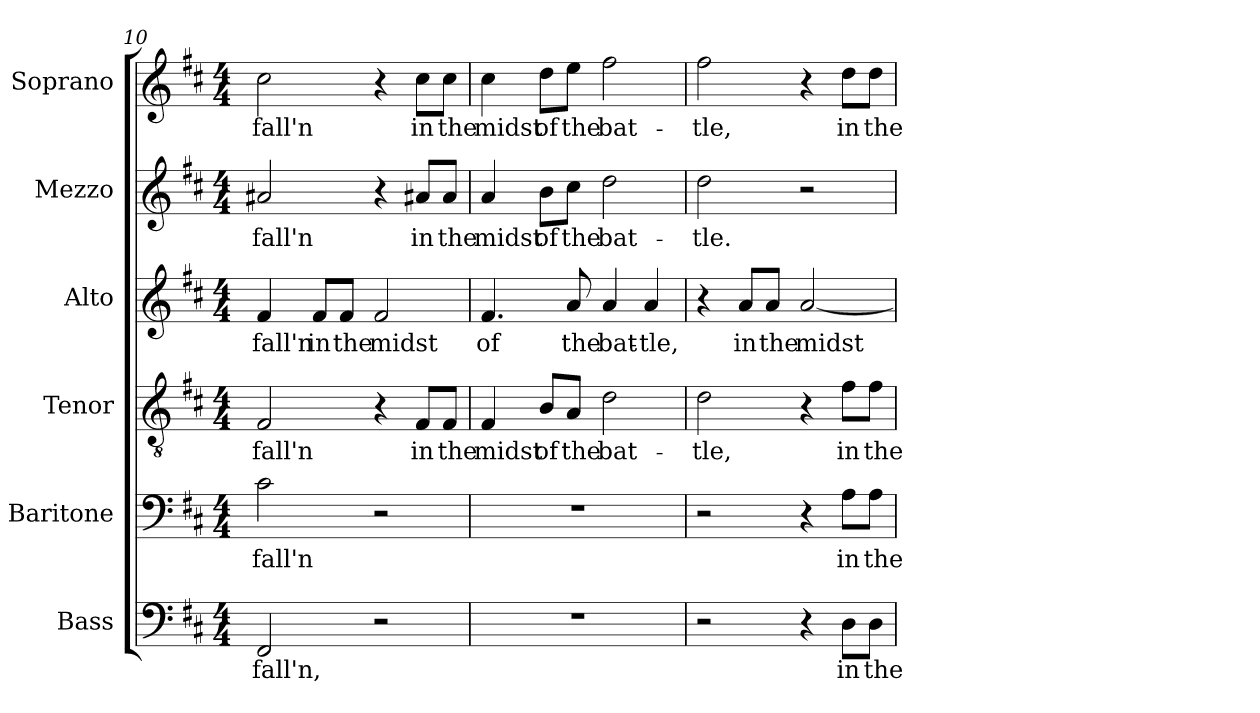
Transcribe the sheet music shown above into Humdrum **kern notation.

**kern	**text	**kern	**text	**kern	**text	**kern	**text	**kern	**text	**kern	**text
*part6	*part6	*part5	*part5	*part4	*part4	*part3	*part3	*part2	*part2	*part1	*part1
*staff6	*staff6	*staff5	*staff5	*staff4	*staff4	*staff3	*staff3	*staff2	*staff2	*staff1	*staff1
*I"Bass	*	*I"Baritone	*	*I"Tenor	*	*I"Alto	*	*I"Mezzo	*	*I"Soprano	*
*I'B	*	*I'Bar	*	*I'T.	*	*I'A	*	*I'M	*	*I'S	*
*clefF4	*	*clefF4	*	*clefGv2	*	*clefG2	*	*clefG2	*	*clefG2	*
*	*	*	*	*ITrd7c12	*	*	*	*	*	*	*
*k[f#c#]	*	*k[f#c#]	*	*k[f#c#]	*	*k[f#c#]	*	*k[f#c#]	*	*k[f#c#]	*
*D:	*	*D:	*	*D:	*	*D:	*	*D:	*	*D:	*
*M4/4	*	*M4/4	*	*M4/4	*	*M4/4	*	*M4/4	*	*M4/4	*
=10	=10	=10	=10	=10	=10	=10	=10	=10	=10	=10	=10
!	!LO:LY:b:color=#000000	!	!	!	!	!	!	!	!	!	!
!	!	!	!LO:LY:b:color=#000000	!	!	!	!	!	!	!	!
!	!	!	!	!	!LO:LY:b:color=#000000	!	!	!	!	!	!
!	!	!	!	!	!	!	!LO:LY:b:color=#000000	!	!	!	!
!	!	!	!	!	!	!	!	!	!LO:LY:b:color=#000000	!	!
!	!	!	!	!	!	!	!	!	!	!	!LO:LY:b:color=#000000
2FF#i/	fall'n,	2c#i\	fall'n	2FF#i/	fall'n	4f#i/	fall'n	2a#Xi/	fall'n	2cc#i\	fall'n
!	!	!	!	!	!	!	!LO:LY:b:color=#000000	!	!	!	!
.	.	.	.	.	.	8f#i/L	in	.	.	.	.
!	!	!	!	!	!	!	!LO:LY:b:color=#000000	!	!	!	!
.	.	.	.	.	.	8f#i/J	the	.	.	.	.
!	!	!	!	!	!	!	!LO:LY:b:color=#000000	!	!	!	!
2r	.	2r	.	4r	.	2f#i/	midst	4r	.	4r	.
!	!	!	!	!	!LO:LY:b:color=#000000	!	!	!	!	!	!
!	!	!	!	!	!	!	!	!	!LO:LY:b:color=#000000	!	!
!	!	!	!	!	!	!	!	!	!	!	!LO:LY:b:color=#000000
.	.	.	.	8FF#i/L	in	.	.	8a#Xi/L	in	8cc#i\L	in
!	!	!	!	!	!LO:LY:b:color=#000000	!	!	!	!	!	!
!	!	!	!	!	!	!	!	!	!LO:LY:b:color=#000000	!	!
!	!	!	!	!	!	!	!	!	!	!	!LO:LY:b:color=#000000
.	.	.	.	8FF#i/J	the	.	.	8a#i/J	the	8cc#i\J	the
=11	=11	=11	=11	=11	=11	=11	=11	=11	=11	=11	=11
!	!	!	!	!	!LO:LY:b:color=#000000	!	!	!	!	!	!
!	!	!	!	!	!	!	!LO:LY:b:color=#000000	!	!	!	!
!	!	!	!	!	!	!	!	!	!LO:LY:b:color=#000000	!	!
!	!	!	!	!	!	!	!	!	!	!	!LO:LY:b:color=#000000
1r	.	1r	.	4FF#i/	midst	4.f#i/	of	4ai/	midst	4cc#i\	midst
!	!	!	!	!	!LO:LY:b:color=#000000	!	!	!	!	!	!
!	!	!	!	!	!	!	!	!	!LO:LY:b:color=#000000	!	!
!	!	!	!	!	!	!	!	!	!	!	!LO:LY:b:color=#000000
.	.	.	.	8BBi/L	of	.	.	8bi\L	of	8ddi\L	of
!	!	!	!	!	!LO:LY:b:color=#000000	!	!	!	!	!	!
!	!	!	!	!	!	!	!LO:LY:b:color=#000000	!	!	!	!
!	!	!	!	!	!	!	!	!	!LO:LY:b:color=#000000	!	!
!	!	!	!	!	!	!	!	!	!	!	!LO:LY:b:color=#000000
.	.	.	.	8AAi/J	the	8ai/	the	8cc#i\J	the	8eei\J	the
!	!	!	!	!	!LO:LY:b:color=#000000	!	!	!	!	!	!
!	!	!	!	!	!	!	!LO:LY:b:color=#000000	!	!	!	!
!	!	!	!	!	!	!	!	!	!LO:LY:b:color=#000000	!	!
!	!	!	!	!	!	!	!	!	!	!	!LO:LY:b:color=#000000
.	.	.	.	2Di\	bat-	4ai/	bat-	2ddi\	bat-	2ff#i\	bat-
!	!	!	!	!	!	!	!LO:LY:b:color=#000000	!	!	!	!
.	.	.	.	.	.	4ai/	tle,	.	.	.	.
=12	=12	=12	=12	=12	=12	=12	=12	=12	=12	=12	=12
!	!	!	!	!	!LO:LY:b:color=#000000	!	!	!	!	!	!
!	!	!	!	!	!	!	!	!	!LO:LY:b:color=#000000	!	!
!	!	!	!	!	!	!	!	!	!	!	!LO:LY:b:color=#000000
2r	.	2r	.	2Di\	-tle,	4r	.	2ddi\	-tle.	2ff#i\	-tle,
!	!	!	!	!	!	!	!LO:LY:b:color=#000000	!	!	!	!
.	.	.	.	.	.	8ai/L	in	.	.	.	.
!	!	!	!	!	!	!	!LO:LY:b:color=#000000	!	!	!	!
.	.	.	.	.	.	8ai/J	the	.	.	.	.
!	!	!	!	!	!	!	!LO:LY:b:color=#000000	!	!	!	!
4r	.	4r	.	4r	.	[2ai/	midst	2r	.	4r	.
!	!LO:LY:b:color=#000000	!	!	!	!	!	!	!	!	!	!
!	!	!	!LO:LY:b:color=#000000	!	!	!	!	!	!	!	!
!	!	!	!	!	!LO:LY:b:color=#000000	!	!	!	!	!	!
!	!	!	!	!	!	!	!	!	!	!	!LO:LY:b:color=#000000
8Di\L	in	8Ai\L	in	8F#i\L	in	.	.	.	.	8ddi\L	in
!	!LO:LY:b:color=#000000	!	!	!	!	!	!	!	!	!	!
!	!	!	!LO:LY:b:color=#000000	!	!	!	!	!	!	!	!
!	!	!	!	!	!LO:LY:b:color=#000000	!	!	!	!	!	!
!	!	!	!	!	!	!	!	!	!	!	!LO:LY:b:color=#000000
8Di\J	the	8Ai\J	the	8F#i\J	the	.	.	.	.	8ddi\J	the
=	=	=	=	=	=	=	=	=	=	=	=
*-	*-	*-	*-	*-	*-	*-	*-	*-	*-	*-	*-
